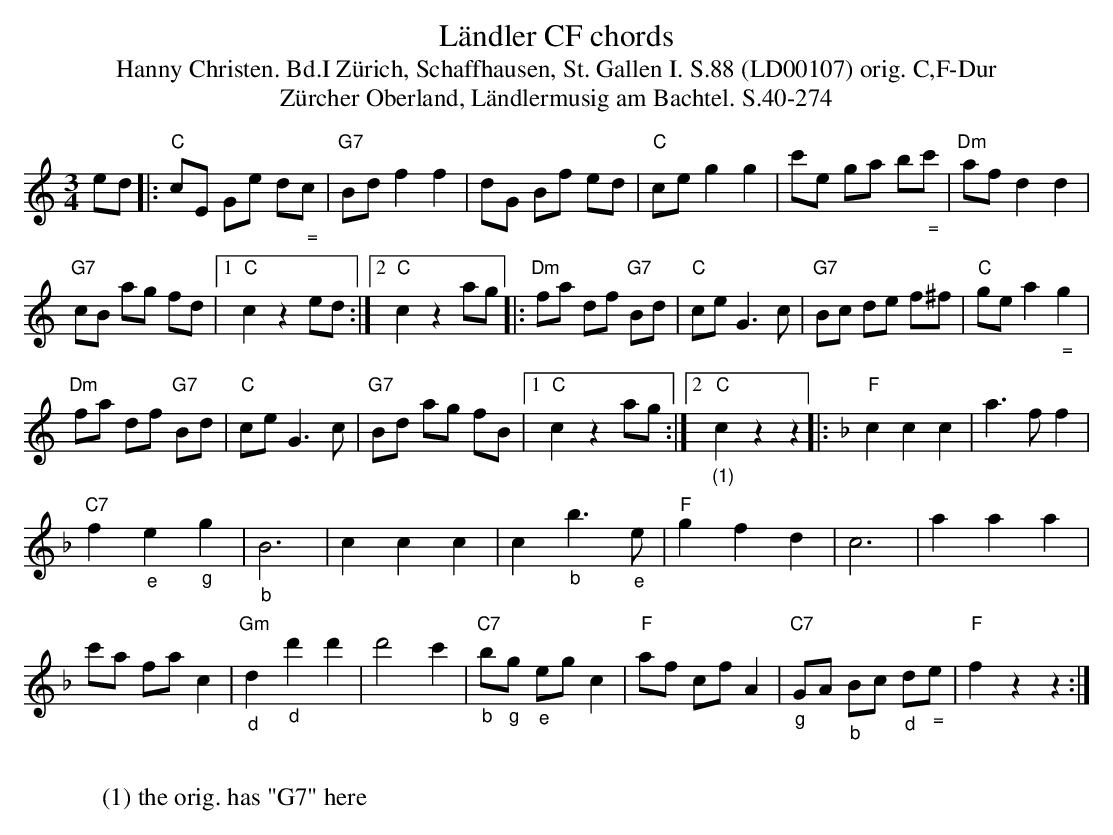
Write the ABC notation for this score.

X:1
T: L\"andler CF chords
T:Hanny Christen. Bd.I Zürich, Schaffhausen, St. Gallen I. S.88 (LD00107) orig. C,F-Dur
T: Z\"urcher Oberland, L\"andlermusig am Bachtel. S.40-274
M:3/4
L:1/8
K:C %%MIDI gchordon
ed |: "C"cE Ge d"_ ="c | "G7"Bd f2f2 | dG Bf ed | "C"ceg2g2 | c'e ga b"_ ="c' | "Dm"afd2d2 |
"G7"cB ag fd |1 "C"c2z2ed :|2 "C"c2z2ag |: "Dm"fa df "G7"Bd | "C"ceG3c | "G7"Bc de f^f | "C"gea2"_ ="g2 |
"Dm"fa df "G7"Bd | "C"ceG3c | "G7"Bd ag fB |1 "C"c2z2ag :|2 "C""_(1)"c2z2z2 |: [K:F] [L:1/4] "F"ccc | a>ff |
"C7"f"_e"e"_g"g | "_b"B3 | ccc | c"_b"b>"_e"e | "F"gfd | c3 | aaa |
c'/a/ f/a/ c | "Gm""_d"d"_d"d'd' | d'2c' | "C7""_b"b/"_g"g/ "_e"e/g/c | "F"a/f/ c/f/A | "C7""_g"G/A/ "_b"B/c/ "_d"d/"_ ="e/ | "F"fzz :|
W:
W: (1) the orig. has "G7" here
